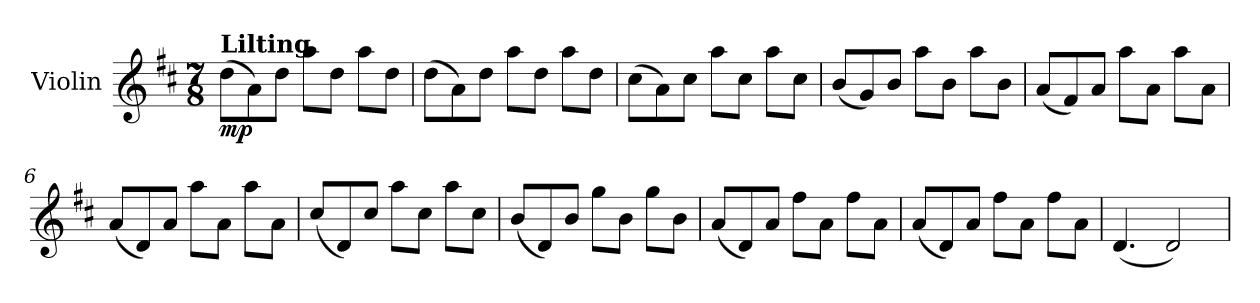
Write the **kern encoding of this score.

**kern	**dynam
*part1	*part1
*staff1	*staff1
*I"Violin	*
*I'Vln.	*
*clefG2	*
*k[f#c#]	*
*M7/8	*
*MM100	*
=1	=1
!LO:TX:a:B:t=Lilting	!
!	!LO:DY:b
(>8dd\L	mp
8a\)	.
8dd\J	.
8aa\L	.
8dd\J	.
8aa\L	.
8dd\J	.
=2	=2
(>8dd\L	.
8a\)	.
8dd\J	.
8aa\L	.
8dd\J	.
8aa\L	.
8dd\J	.
=3	=3
(>8cc#\L	.
8a\)	.
8cc#\J	.
8aa\L	.
8cc#\J	.
8aa\L	.
8cc#\J	.
=4	=4
(<8b/L	.
8g/)	.
8b/J	.
8aa\L	.
8b\J	.
8aa\L	.
8b\J	.
=5	=5
(<8a/L	.
8f#/)	.
8a/J	.
8aa\L	.
8a\J	.
8aa\L	.
8a\J	.
!!LO:LB:g=z
=6	=6
(<8a/L	.
8d/)	.
8a/J	.
8aa\L	.
8a\J	.
8aa\L	.
8a\J	.
=7	=7
(<8cc#/L	.
8d/)	.
8cc#/J	.
8aa\L	.
8cc#\J	.
8aa\L	.
8cc#\J	.
=8	=8
(<8b/L	.
8d/)	.
8b/J	.
8gg\L	.
8b\J	.
8gg\L	.
8b\J	.
=9	=9
(<8a/L	.
8d/)	.
8a/J	.
8ff#\L	.
8a\J	.
8ff#\L	.
8a\J	.
=10	=10
(<8a/L	.
8d/)	.
8a/J	.
8ff#\L	.
8a\J	.
8ff#\L	.
8a\J	.
=11	=11
(<4.d/	.
2d/)	.
=	=
*-	*-
